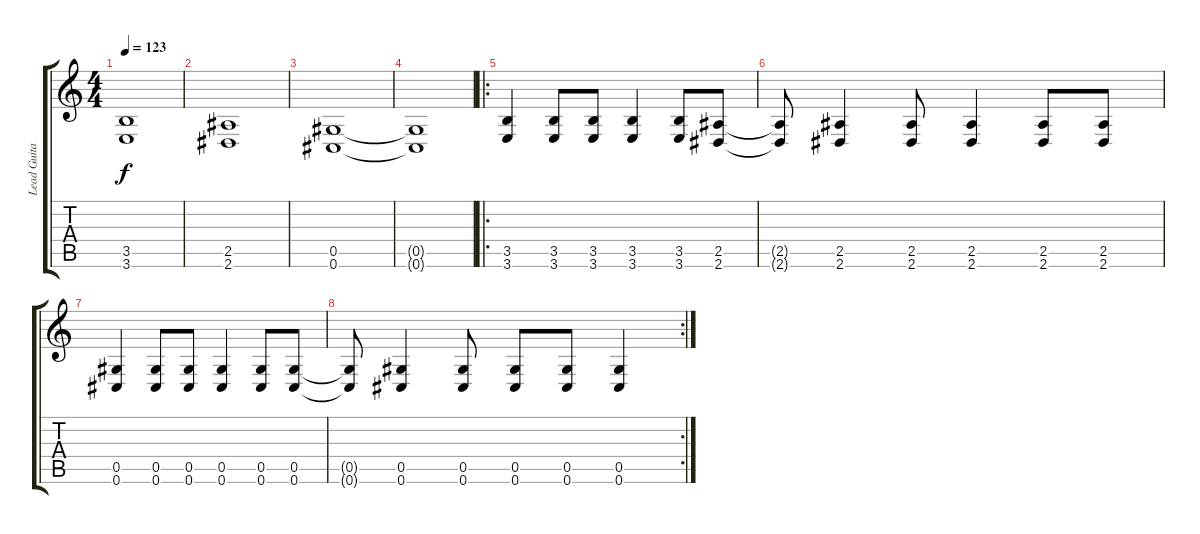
\track ("Lead Guitar" "Lead Guita") {instrument distortionguitar}
\staff {score tabs}
\tuning (Eb4 Bb3 Gb3 Db3 Ab2 Db2) {hide}
\ts (4 4)
\tempo 123
\clef g2
\ks c
(3.5 3.6).1{dy f} |
(2.5 2.6).1 |
(0.5 0.6).1 |
(0.5{t} 0.6{t}).1 |
\ro
(3.5 3.6).4 (3.5 3.6).8 (3.5 3.6).8 (3.5 3.6).4 (3.5 3.6).8 (2.5 2.6).8 |
(2.5{t} 2.6{t}).8 (2.5 2.6).4 (2.5 2.6).8 (2.5 2.6).4 (2.5 2.6).8 (2.5 2.6).8 |
(0.5 0.6).4 (0.5 0.6).8 (0.5 0.6).8 (0.5 0.6).4 (0.5 0.6).8 (0.5 0.6).8 |
\rc 2
(0.5{t} 0.6{t}).8 (0.5 0.6).4 (0.5 0.6).8 (0.5 0.6).8 (0.5 0.6).8 (0.5 0.6).4
